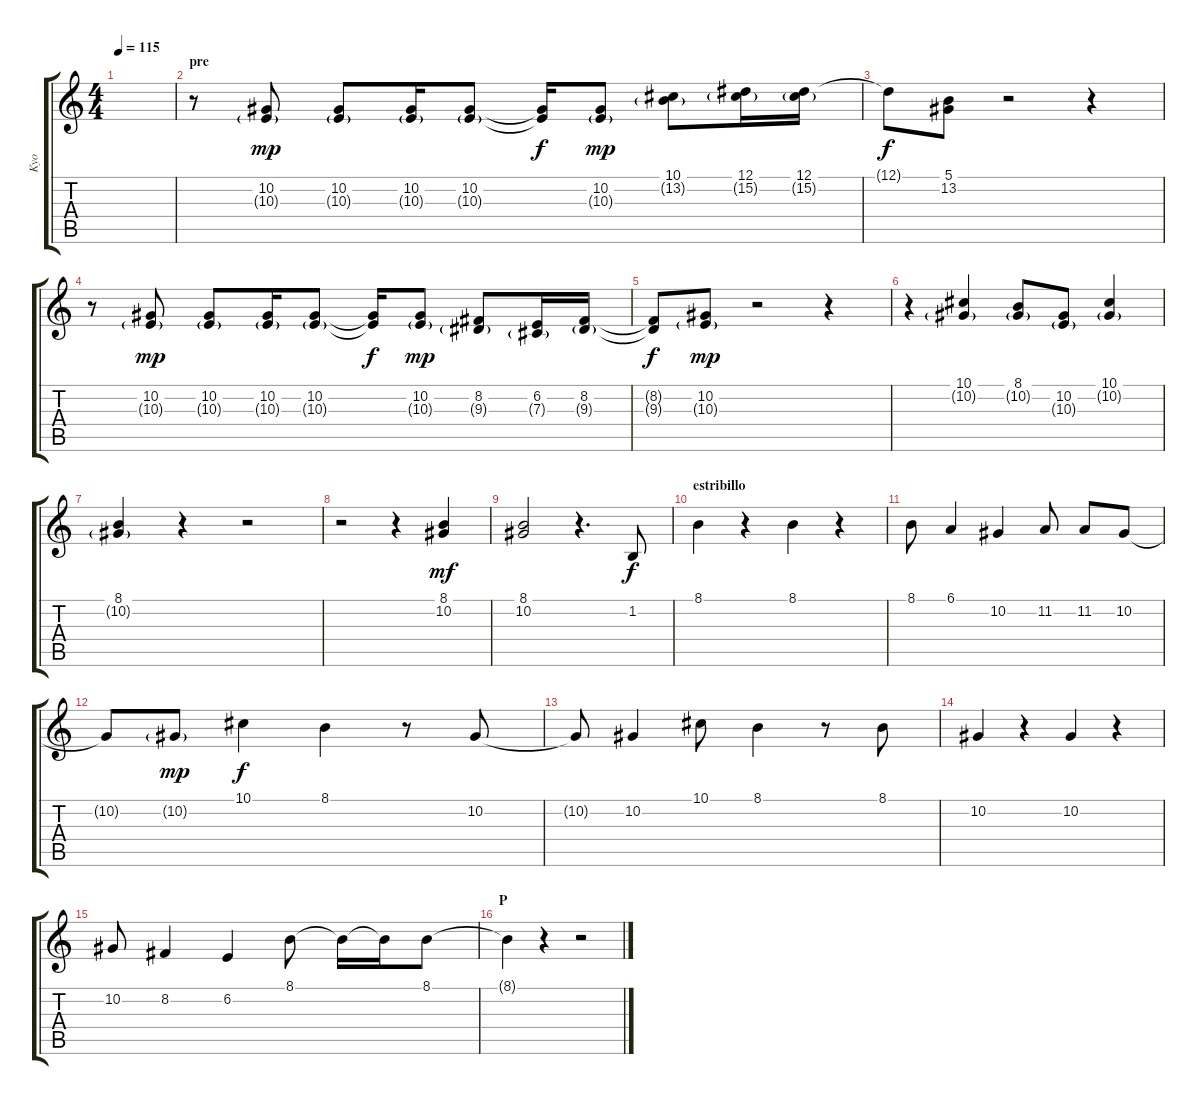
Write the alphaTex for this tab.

\track ("Kyo" "Kyo") {instrument voiceoohs}
\staff {score tabs}
\tuning (Eb4 Bb3 Gb3 Db3 Ab2 Db2) {hide}
\ts (4 4)
\tempo 115
\clef g2
\ks c
|
\section ("" "pre")
r.8 (10.2 10.3{g}).8{dy mp} (10.2 10.3{g}).8 (10.2 10.3{g}).16 (10.2 10.3{g}).8 (10.2{t} 10.3{t}).16{dy f} (10.2 10.3{g}).8{dy mp} (10.1 13.2{g}).8 (12.1 15.2{g}).16 (12.1 15.2{g}).16 |
12.1{t}.8{dy f} (5.1 13.2).8 r.2 r.4 |
r.8 (10.2 10.3{g}).8{dy mp} (10.2 10.3{g}).8 (10.2 10.3{g}).16 (10.2 10.3{g}).8 (10.2{t} 10.3{t}).16{dy f} (10.2 10.3{g}).8{dy mp} (8.2 9.3{g}).8 (6.2 7.3{g}).16 (8.2 9.3{g}).16 |
(8.2{t} 9.3{t}).8{dy f} (10.2 10.3{g}).8{dy mp} r.2 r.4 |
r.4 (10.1 10.2{g}).4 (8.1 10.2{g}).8 (10.2 10.3{g}).8 (10.1 10.2{g}).4 |
(8.1 10.2{g}).4 r.4 r.2 |
r.2 r.4 (8.1 10.2).4{dy mf} |
(8.1 10.2).2 r.4{d} 1.2.8{dy f} |
\section ("" "estribillo")
8.1.4 r.4 8.1.4 r.4 |
8.1.8 6.1.4 10.2.4 11.2.8 11.2.8 10.2.8 |
10.2{t}.8 10.2{g}.8{dy mp} 10.1.4{dy f} 8.1.4 r.8 10.2.8 |
10.2{t}.8 10.2.4 10.1.8 8.1.4 r.8 8.1.8 |
10.2.4 r.4 10.2.4 r.4 |
10.2.8 8.2.4 6.2.4 8.1.8 8.1{t}.16 8.1{t}.16 8.1.8 |
\section ("" "P")
8.1{t}.4 r.4 r.2
